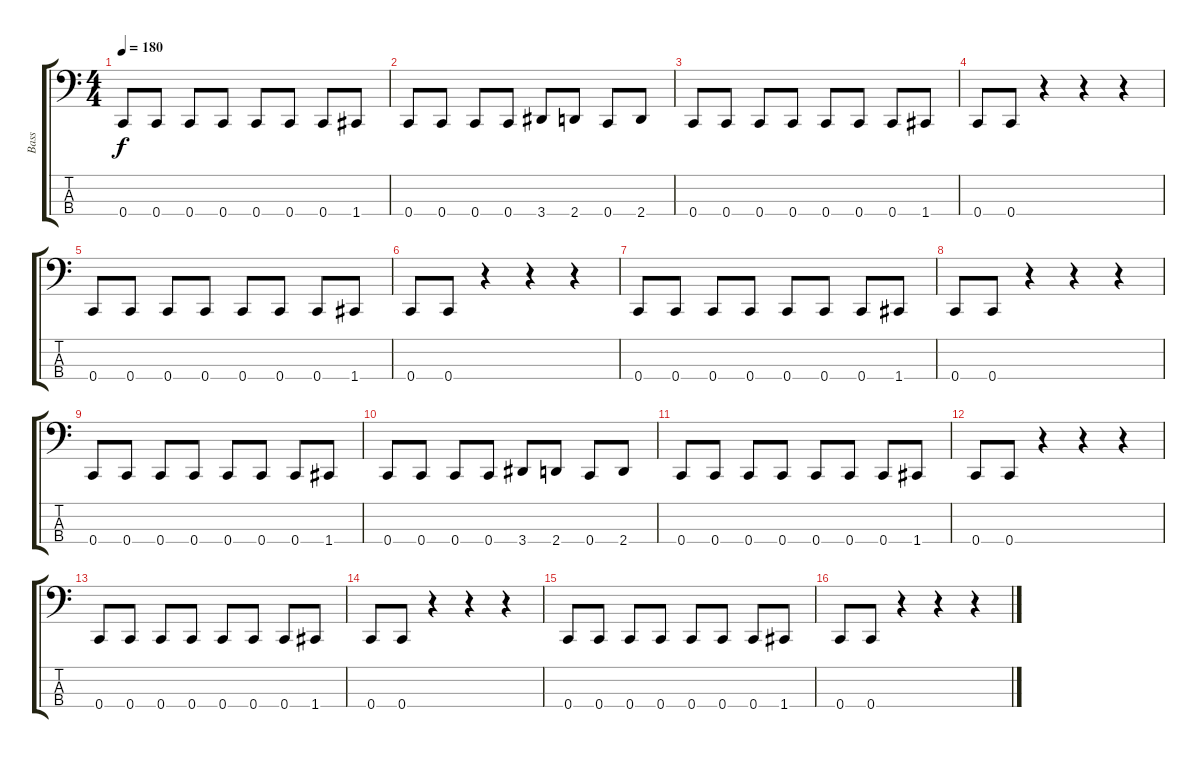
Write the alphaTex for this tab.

\track ("Bass" "Bass") {instrument electricbasspick}
\staff {score tabs}
\tuning (F2 C2 G1 C1) {hide}
\ts (4 4)
\tempo 180
\clef f4
\ks c
0.4.8{dy f} 0.4.8 0.4.8 0.4.8 0.4.8 0.4.8 0.4.8 1.4.8 |
0.4.8 0.4.8 0.4.8 0.4.8 3.4.8 2.4.8 0.4.8 2.4.8 |
0.4.8{volume 9} 0.4.8 0.4.8 0.4.8 0.4.8 0.4.8 0.4.8 1.4.8 |
0.4.8 0.4.8 r.4 r.4 r.4 |
0.4.8 0.4.8 0.4.8 0.4.8 0.4.8 0.4.8 0.4.8 1.4.8 |
0.4.8 0.4.8 r.4 r.4 r.4 |
0.4.8{volume 6} 0.4.8 0.4.8 0.4.8 0.4.8 0.4.8 0.4.8 1.4.8 |
0.4.8 0.4.8 r.4 r.4 r.4 |
0.4.8 0.4.8 0.4.8 0.4.8 0.4.8 0.4.8 0.4.8 1.4.8 |
0.4.8 0.4.8 0.4.8 0.4.8 3.4.8 2.4.8 0.4.8 2.4.8 |
0.4.8{volume 3} 0.4.8 0.4.8 0.4.8 0.4.8 0.4.8 0.4.8 1.4.8 |
0.4.8 0.4.8 r.4 r.4 r.4 |
0.4.8 0.4.8 0.4.8 0.4.8 0.4.8 0.4.8 0.4.8 1.4.8 |
0.4.8 0.4.8 r.4 r.4 r.4 |
0.4.8{volume 0} 0.4.8 0.4.8 0.4.8 0.4.8 0.4.8 0.4.8 1.4.8 |
0.4.8 0.4.8 r.4 r.4 r.4
